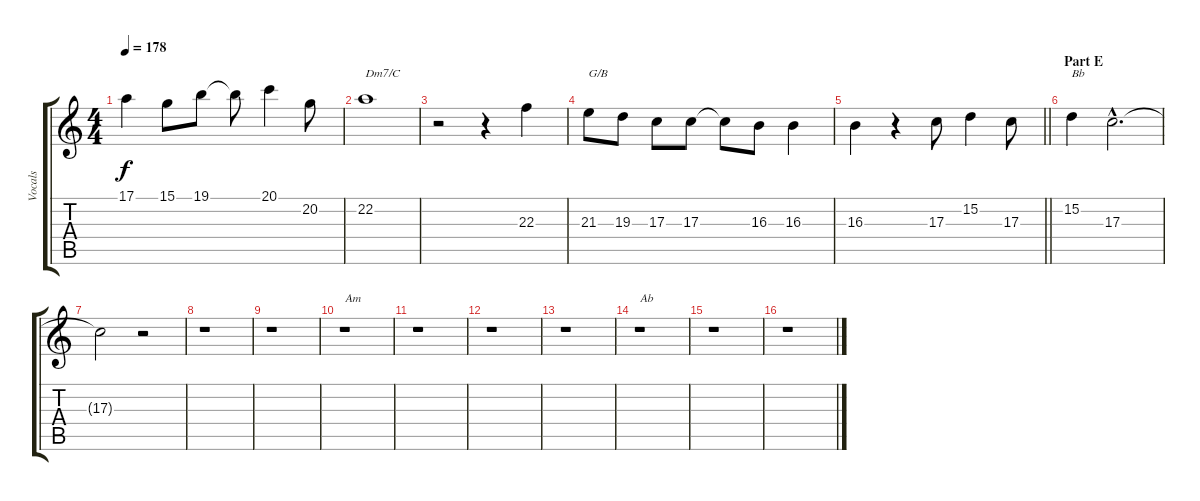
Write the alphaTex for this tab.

\track ("Vocals" "Vocals") {instrument trumpet}
\staff {score tabs}
\tuning (E4 B3 G3 D3 A2 E2) {hide}
\ts (4 4)
\tempo 178
\clef g2
\ks c
17.1.4{dy f} 15.1.8 19.1.8 19.1{t}.8 20.1.4 20.2.8 |
22.2.1{txt "Dm7/C"} |
r.2 r.4 22.3.4 |
21.3.8{txt "G/B"} 19.3.8 17.3.8 17.3.8 17.3{t}.8 16.3.8 16.3.4 |
\barLineRight lightlight
16.3.4 r.4 17.3.8 15.2.4 17.3.8 |
\section ("" "Part E")
15.2.4{txt "Bb"} 17.3{hac}.2{d} |
17.3{t}.2 r.2 |
r.1 |
r.1 |
r.1{txt "Am"} |
r.1 |
r.1 |
r.1 |
r.1{txt "Ab"} |
r.1 |
r.1
